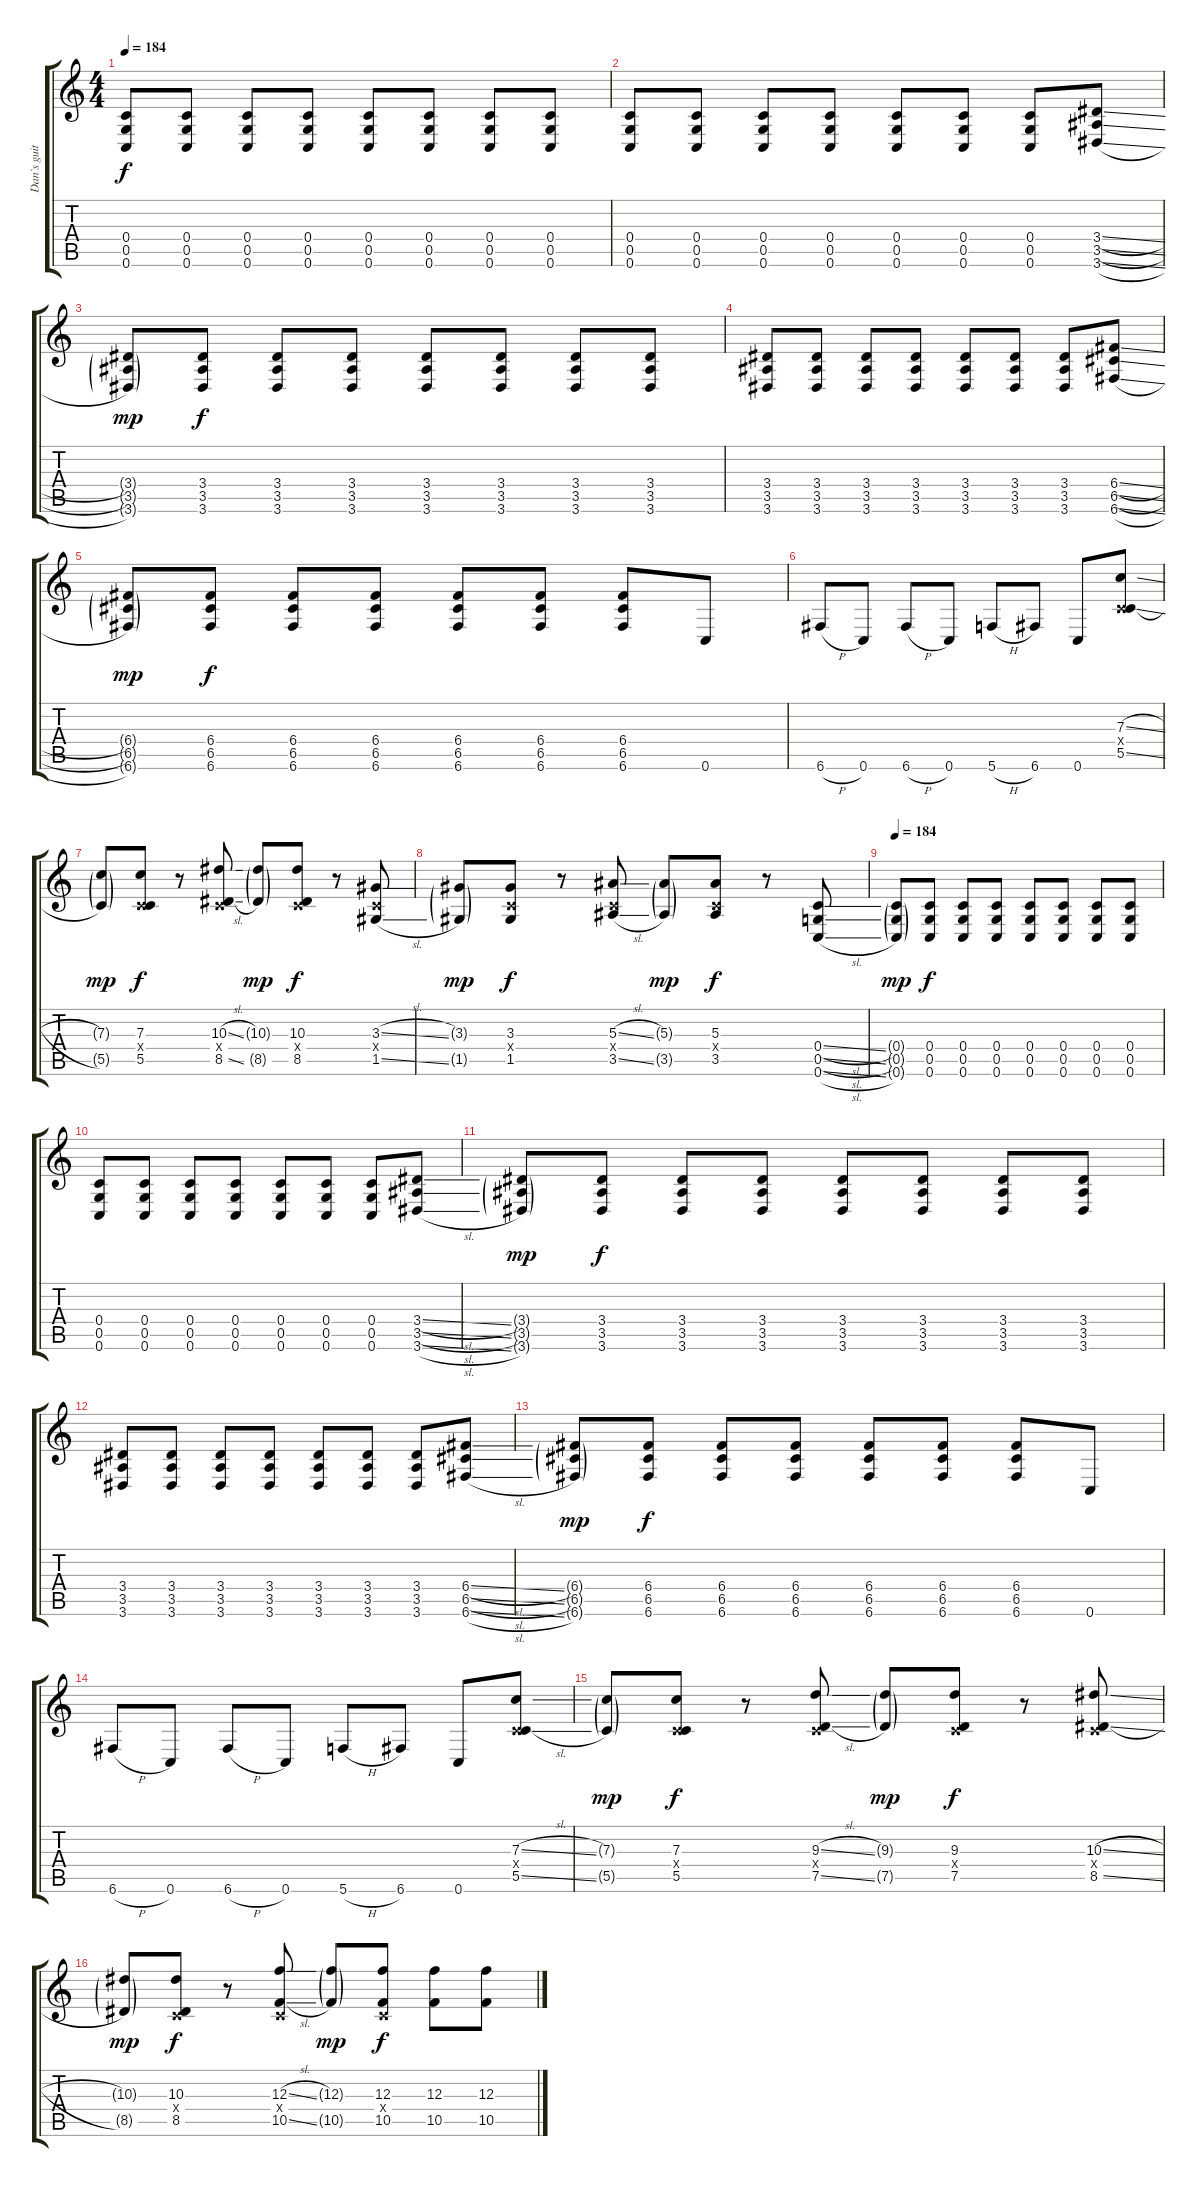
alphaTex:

\track ("Dan`s guitar" "Dan`s guit") {instrument distortionguitar}
\staff {score tabs}
\tuning (D4 A3 F3 C3 G2 C2) {hide}
\ts (4 4)
\tempo 184
\clef g2
\ks c
(0.4 0.5 0.6).8{dy f} (0.4 0.5 0.6).8 (0.4 0.5 0.6).8 (0.4 0.5 0.6).8 (0.4 0.5 0.6).8 (0.4 0.5 0.6).8 (0.4 0.5 0.6).8 (0.4 0.5 0.6).8 |
(0.4 0.5 0.6).8 (0.4 0.5 0.6).8 (0.4 0.5 0.6).8 (0.4 0.5 0.6).8 (0.4 0.5 0.6).8 (0.4 0.5 0.6).8 (0.4 0.5 0.6).8 (3.4{sl} 3.5{sl} 3.6{sl}).8 |
(3.4{g} 3.5{g} 3.6{g}).8{dy mp} (3.4 3.5 3.6).8{dy f} (3.4 3.5 3.6).8 (3.4 3.5 3.6).8 (3.4 3.5 3.6).8 (3.4 3.5 3.6).8 (3.4 3.5 3.6).8 (3.4 3.5 3.6).8 |
(3.4 3.5 3.6).8 (3.4 3.5 3.6).8 (3.4 3.5 3.6).8 (3.4 3.5 3.6).8 (3.4 3.5 3.6).8 (3.4 3.5 3.6).8 (3.4 3.5 3.6).8 (6.4{sl} 6.5{sl} 6.6{sl}).8 |
(6.4{g} 6.5{g} 6.6{g}).8{dy mp} (6.4 6.5 6.6).8{dy f} (6.4 6.5 6.6).8 (6.4 6.5 6.6).8 (6.4 6.5 6.6).8 (6.4 6.5 6.6).8 (6.4 6.5 6.6).8 0.6.8 |
6.6{h}.8 0.6.8 6.6{h}.8 0.6.8 5.6{h}.8 6.6.8 0.6.8 (7.3{sl} 0.4{x} 5.5{sl}).8 |
(7.3{g} 5.5{g}).8{dy mp} (7.3 0.4{x} 5.5).8{dy f} r.8 (10.3{sl} 0.4{x} 8.5{sl}).8 (10.3{g} 8.5{g}).8{dy mp} (10.3 0.4{x} 8.5).8{dy f} r.8 (3.3{sl} 0.4{x} 1.5{sl}).8 |
(3.3{g} 1.5{g}).8{dy mp} (3.3 0.4{x} 1.5).8{dy f} r.8 (5.3{sl} 0.4{x} 3.5{sl}).8 (5.3{g} 3.5{g}).8{dy mp} (5.3 0.4{x} 3.5).8{dy f} r.8 (0.4{sl} 0.5{sl} 0.6{sl}).8 |
\tempo 184
(0.4{g} 0.5{g} 0.6{g}).8{dy mp} (0.4 0.5 0.6).8{dy f} (0.4 0.5 0.6).8 (0.4 0.5 0.6).8 (0.4 0.5 0.6).8 (0.4 0.5 0.6).8 (0.4 0.5 0.6).8 (0.4 0.5 0.6).8 |
(0.4 0.5 0.6).8 (0.4 0.5 0.6).8 (0.4 0.5 0.6).8 (0.4 0.5 0.6).8 (0.4 0.5 0.6).8 (0.4 0.5 0.6).8 (0.4 0.5 0.6).8 (3.4{sl} 3.5{sl} 3.6{sl}).8 |
(3.4{g} 3.5{g} 3.6{g}).8{dy mp} (3.4 3.5 3.6).8{dy f} (3.4 3.5 3.6).8 (3.4 3.5 3.6).8 (3.4 3.5 3.6).8 (3.4 3.5 3.6).8 (3.4 3.5 3.6).8 (3.4 3.5 3.6).8 |
(3.4 3.5 3.6).8 (3.4 3.5 3.6).8 (3.4 3.5 3.6).8 (3.4 3.5 3.6).8 (3.4 3.5 3.6).8 (3.4 3.5 3.6).8 (3.4 3.5 3.6).8 (6.4{sl} 6.5{sl} 6.6{sl}).8 |
(6.4{g} 6.5{g} 6.6{g}).8{dy mp} (6.4 6.5 6.6).8{dy f} (6.4 6.5 6.6).8 (6.4 6.5 6.6).8 (6.4 6.5 6.6).8 (6.4 6.5 6.6).8 (6.4 6.5 6.6).8 0.6.8 |
6.6{h}.8 0.6.8 6.6{h}.8 0.6.8 5.6{h}.8 6.6.8 0.6.8 (7.3{sl} 0.4{x} 5.5{sl}).8 |
(7.3{g} 5.5{g}).8{dy mp} (7.3 0.4{x} 5.5).8{dy f} r.8 (9.3{sl} 0.4{x} 7.5{sl}).8 (9.3{g} 7.5{g}).8{dy mp} (9.3 0.4{x} 7.5).8{dy f} r.8 (10.3{sl} 0.4{x} 8.5{sl}).8 |
(10.3{g} 8.5{g}).8{dy mp} (10.3 0.4{x} 8.5).8{dy f} r.8 (12.3{sl} 0.4{x} 10.5{sl}).8 (12.3{g} 10.5{g}).8{dy mp} (12.3 0.4{x} 10.5).8{dy f} (12.3 10.5).8 (12.3 10.5).8
